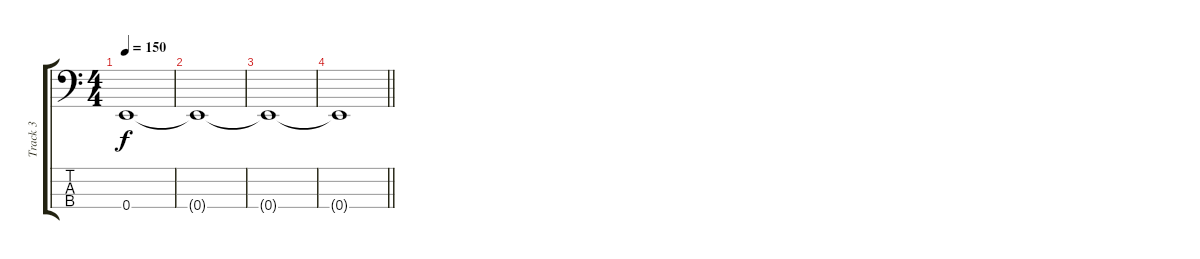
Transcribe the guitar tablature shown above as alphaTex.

\track ("Track 3" "Track 3") {instrument electricbassfinger}
\staff {score tabs}
\tuning (G2 D2 A1 E1) {hide}
\ts (4 4)
\tempo 150
\clef f4
\ks c
0.4.1{dy f} |
0.4{t}.1 |
0.4{t}.1 |
\barLineRight lightlight
0.4{t}.1
